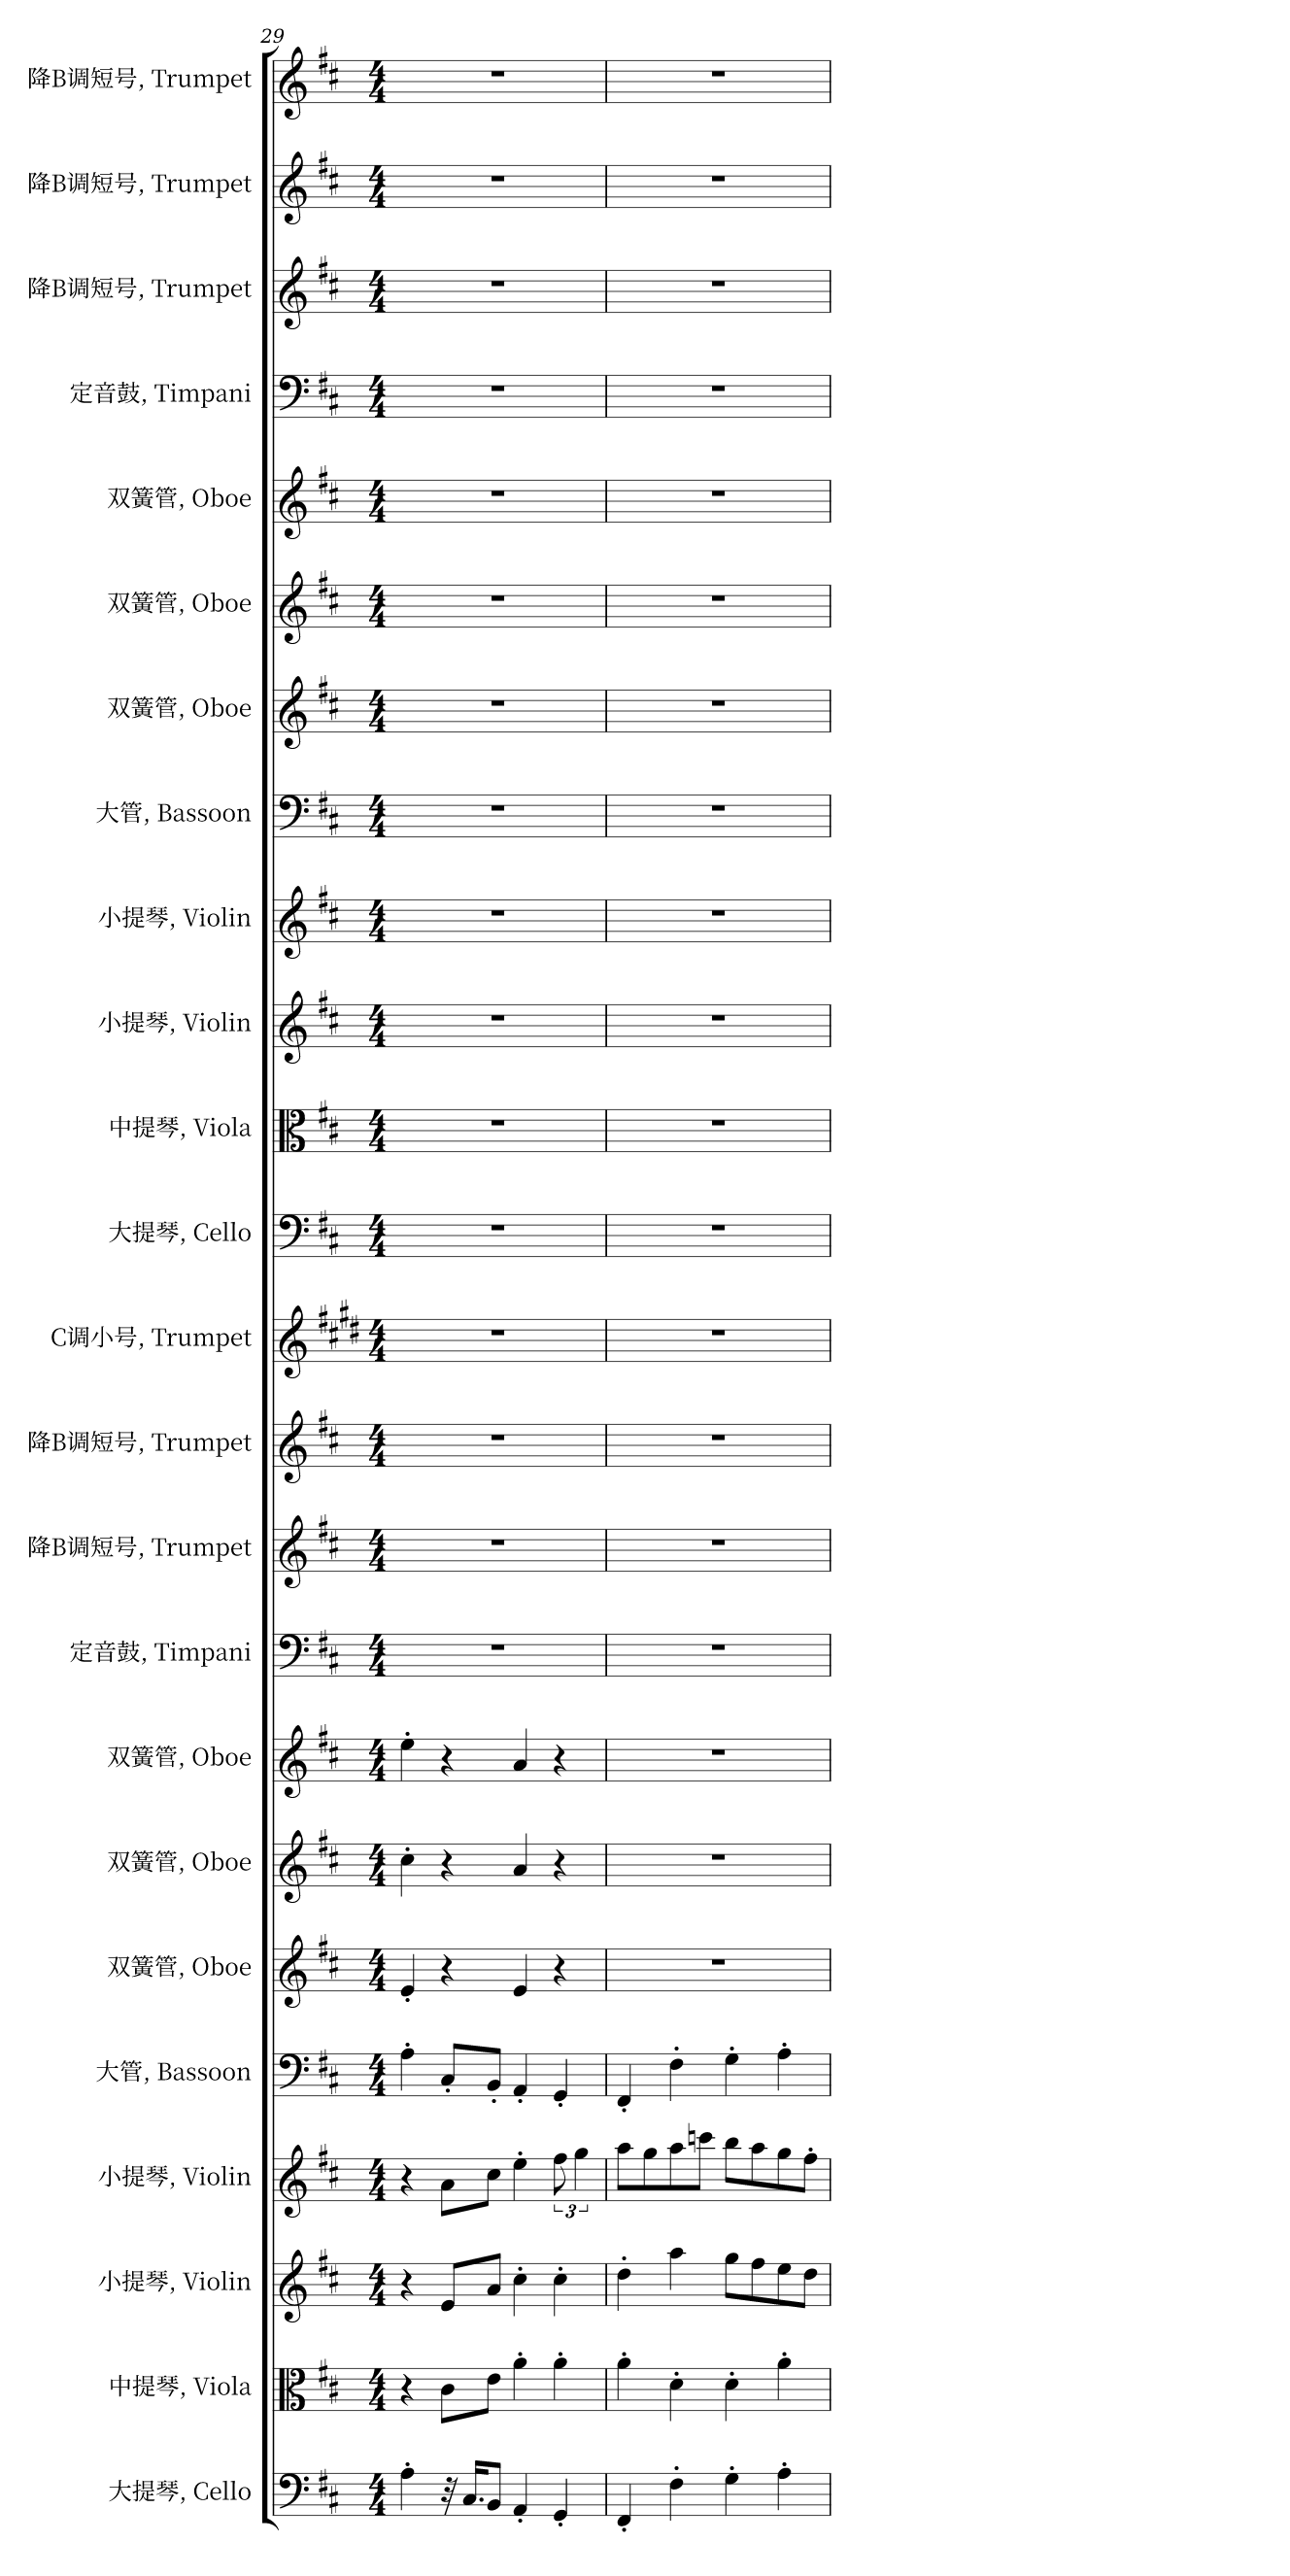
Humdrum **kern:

**kern	**kern	**kern	**kern	**kern	**kern	**kern	**kern	**kern	**kern	**kern	**kern	**kern	**kern	**kern	**kern	**kern	**kern	**kern	**kern	**kern	**kern	**kern	**kern
*part24	*part23	*part22	*part21	*part20	*part19	*part18	*part17	*part16	*part15	*part14	*part13	*part12	*part11	*part10	*part9	*part8	*part7	*part6	*part5	*part4	*part3	*part2	*part1
*staff24	*staff23	*staff22	*staff21	*staff20	*staff19	*staff18	*staff17	*staff16	*staff15	*staff14	*staff13	*staff12	*staff11	*staff10	*staff9	*staff8	*staff7	*staff6	*staff5	*staff4	*staff3	*staff2	*staff1
*I"大提琴, Cello	*I"中提琴, Viola	*I"小提琴, Violin	*I"小提琴, Violin	*I"大管, Bassoon	*I"双簧管, Oboe	*I"双簧管, Oboe	*I"双簧管, Oboe	*I"定音鼓, Timpani	*I"降B调短号, Trumpet	*I"降B调短号, Trumpet	*I"C调小号, Trumpet	*I"大提琴, Cello	*I"中提琴, Viola	*I"小提琴, Violin	*I"小提琴, Violin	*I"大管, Bassoon	*I"双簧管, Oboe	*I"双簧管, Oboe	*I"双簧管, Oboe	*I"定音鼓, Timpani	*I"降B调短号, Trumpet	*I"降B调短号, Trumpet	*I"降B调短号, Trumpet
*	*I'Vla.	*I'Vln.	*I'Vln.	*I'Bsn.	*I'Ob.	*I'Ob.	*I'Ob.	*I'Timp.	*	*	*I'C Tpt.	*	*I'Vla.	*I'Vln.	*I'Vln.	*I'Bsn.	*I'Ob.	*I'Ob.	*I'Ob.	*I'Timp.	*	*	*
*clefF4	*clefC3	*clefG2	*clefG2	*clefF4	*clefG2	*clefG2	*clefG2	*clefF4	*clefG2	*clefG2	*clefG2	*clefF4	*clefC3	*clefG2	*clefG2	*clefF4	*clefG2	*clefG2	*clefG2	*clefF4	*clefG2	*clefG2	*clefG2
*	*	*	*	*	*	*	*	*	*ITrd1c2	*ITrd1c2	*ITrd1c2	*	*	*	*	*	*	*	*	*	*ITrd1c2	*ITrd1c2	*ITrd1c2
*k[f#c#]	*k[f#c#]	*k[f#c#]	*k[f#c#]	*k[f#c#]	*k[f#c#]	*k[f#c#]	*k[f#c#]	*k[f#c#]	*k[]	*k[]	*k[f#c#]	*k[f#c#]	*k[f#c#]	*k[f#c#]	*k[f#c#]	*k[f#c#]	*k[f#c#]	*k[f#c#]	*k[f#c#]	*k[f#c#]	*k[]	*k[]	*k[]
*M4/4	*M4/4	*M4/4	*M4/4	*M4/4	*M4/4	*M4/4	*M4/4	*M4/4	*M4/4	*M4/4	*M4/4	*M4/4	*M4/4	*M4/4	*M4/4	*M4/4	*M4/4	*M4/4	*M4/4	*M4/4	*M4/4	*M4/4	*M4/4
=29	=29	=29	=29	=29	=29	=29	=29	=29	=29	=29	=29	=29	=29	=29	=29	=29	=29	=29	=29	=29	=29	=29	=29
4A'\	4r	4r	4r	4A'\	4e'/	4cc#'\	4ee'\	1r	1r	1r	1r	1r	1r	1r	1r	1r	1r	1r	1r	1r	1r	1r	1r
32r	8c#\L	8e/L	8a\L	8C#'/L	4r	4r	4r	.	.	.	.	.	.	.	.	.	.	.	.	.	.	.	.
16.C#/KL	.	.	.	.	.	.	.	.	.	.	.	.	.	.	.	.	.	.	.	.	.	.	.
8BB/J	8e\J	8a/J	8cc#\J	8BB'/J	.	.	.	.	.	.	.	.	.	.	.	.	.	.	.	.	.	.	.
4AA'/	4a'\	4cc#'\	4ee'\	4AA'/	4e/	4a/	4a/	.	.	.	.	.	.	.	.	.	.	.	.	.	.	.	.
4GG'/	4a'\	4cc#'\	12ff#\	4GG'/	4r	4r	4r	.	.	.	.	.	.	.	.	.	.	.	.	.	.	.	.
.	.	.	6gg\	.	.	.	.	.	.	.	.	.	.	.	.	.	.	.	.	.	.	.	.
=30	=30	=30	=30	=30	=30	=30	=30	=30	=30	=30	=30	=30	=30	=30	=30	=30	=30	=30	=30	=30	=30	=30	=30
4FF#'/	4a'\	4dd'\	8aa\L	4FF#'/	1r	1r	1r	1r	1r	1r	1r	1r	1r	1r	1r	1r	1r	1r	1r	1r	1r	1r	1r
.	.	.	8gg\	.	.	.	.	.	.	.	.	.	.	.	.	.	.	.	.	.	.	.	.
4F#'\	4d'\	4aa\	8aa\	4F#'\	.	.	.	.	.	.	.	.	.	.	.	.	.	.	.	.	.	.	.
.	.	.	8cccn\J	.	.	.	.	.	.	.	.	.	.	.	.	.	.	.	.	.	.	.	.
4G'\	4d'\	8gg\L	8bb\L	4G'\	.	.	.	.	.	.	.	.	.	.	.	.	.	.	.	.	.	.	.
.	.	8ff#\	8aa\	.	.	.	.	.	.	.	.	.	.	.	.	.	.	.	.	.	.	.	.
4A'\	4a'\	8ee\	8gg\	4A'\	.	.	.	.	.	.	.	.	.	.	.	.	.	.	.	.	.	.	.
.	.	8dd\J	8ff#'\J	.	.	.	.	.	.	.	.	.	.	.	.	.	.	.	.	.	.	.	.
=	=	=	=	=	=	=	=	=	=	=	=	=	=	=	=	=	=	=	=	=	=	=	=
*-	*-	*-	*-	*-	*-	*-	*-	*-	*-	*-	*-	*-	*-	*-	*-	*-	*-	*-	*-	*-	*-	*-	*-
